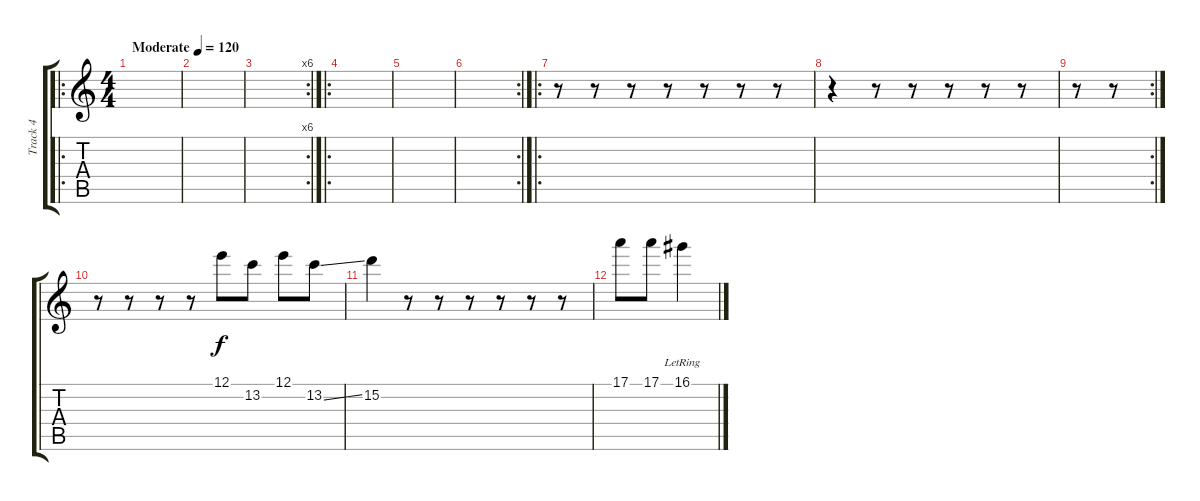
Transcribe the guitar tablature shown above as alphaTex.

\track ("Track 4" "Track 4") {instrument banjo}
\staff {score tabs}
\tuning (E4 B3 G3 D3 A2 D2) {hide}
\displaytranspose 12
\ro
\ts (4 4)
\tempo (120 "Moderate")
\clef g2
\ks c
|
|
\rc 6
|
\ro
|
|
\rc 2
|
\ro
r.8 r.8 r.8 r.8 r.8 r.8 r.8 |
r.4 r.8 r.8 r.8 r.8 r.8 |
\rc 2
r.8 r.8 |
r.8 r.8 r.8 r.8 12.1.8 13.2.8 12.1.8 13.2{ss}.8 |
15.2.4 r.8 r.8 r.8 r.8 r.8 r.8 |
17.1.8 17.1.8 16.1{lr}.4
